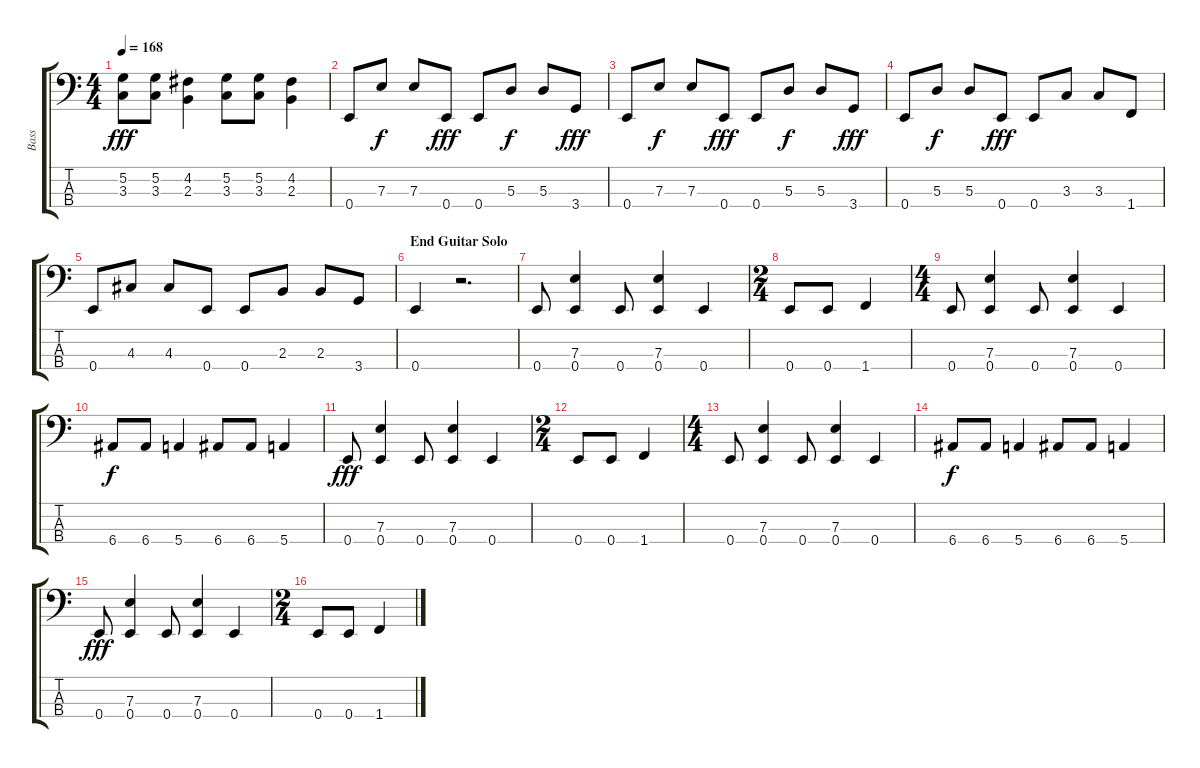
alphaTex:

\track ("Bass" "Bass") {instrument electricbasspick}
\staff {score tabs}
\tuning (G2 D2 A1 E1) {hide}
\ts (4 4)
\tempo 168
\clef f4
\ks c
(5.2 3.3).8{dy fff} (5.2 3.3).8 (4.2 2.3).4 (5.2 3.3).8 (5.2 3.3).8 (4.2 2.3).4 |
0.4.8 7.3.8{dy f} 7.3.8 0.4.8{dy fff} 0.4.8 5.3.8{dy f} 5.3.8 3.4.8{dy fff} |
0.4.8 7.3.8{dy f} 7.3.8 0.4.8{dy fff} 0.4.8 5.3.8{dy f} 5.3.8 3.4.8{dy fff} |
0.4.8 5.3.8{dy f} 5.3.8 0.4.8{dy fff} 0.4.8 3.3.8 3.3.8 1.4.8 |
0.4.8 4.3.8 4.3.8 0.4.8 0.4.8 2.3.8 2.3.8 3.4.8 |
\section ("" "End Guitar Solo")
0.4.4 r.2{d} |
0.4.8 (7.3 0.4).4 0.4.8 (7.3 0.4).4 0.4.4 |
\ts (2 4)
0.4.8 0.4.8 1.4.4 |
\ts (4 4)
0.4.8 (7.3 0.4).4 0.4.8 (7.3 0.4).4 0.4.4 |
6.4.8{dy f} 6.4.8 5.4.4 6.4.8 6.4.8 5.4.4 |
0.4.8{dy fff} (7.3 0.4).4 0.4.8 (7.3 0.4).4 0.4.4 |
\ts (2 4)
0.4.8 0.4.8 1.4.4 |
\ts (4 4)
0.4.8 (7.3 0.4).4 0.4.8 (7.3 0.4).4 0.4.4 |
6.4.8{dy f} 6.4.8 5.4.4 6.4.8 6.4.8 5.4.4 |
0.4.8{dy fff} (7.3 0.4).4 0.4.8 (7.3 0.4).4 0.4.4 |
\ts (2 4)
0.4.8 0.4.8 1.4.4
